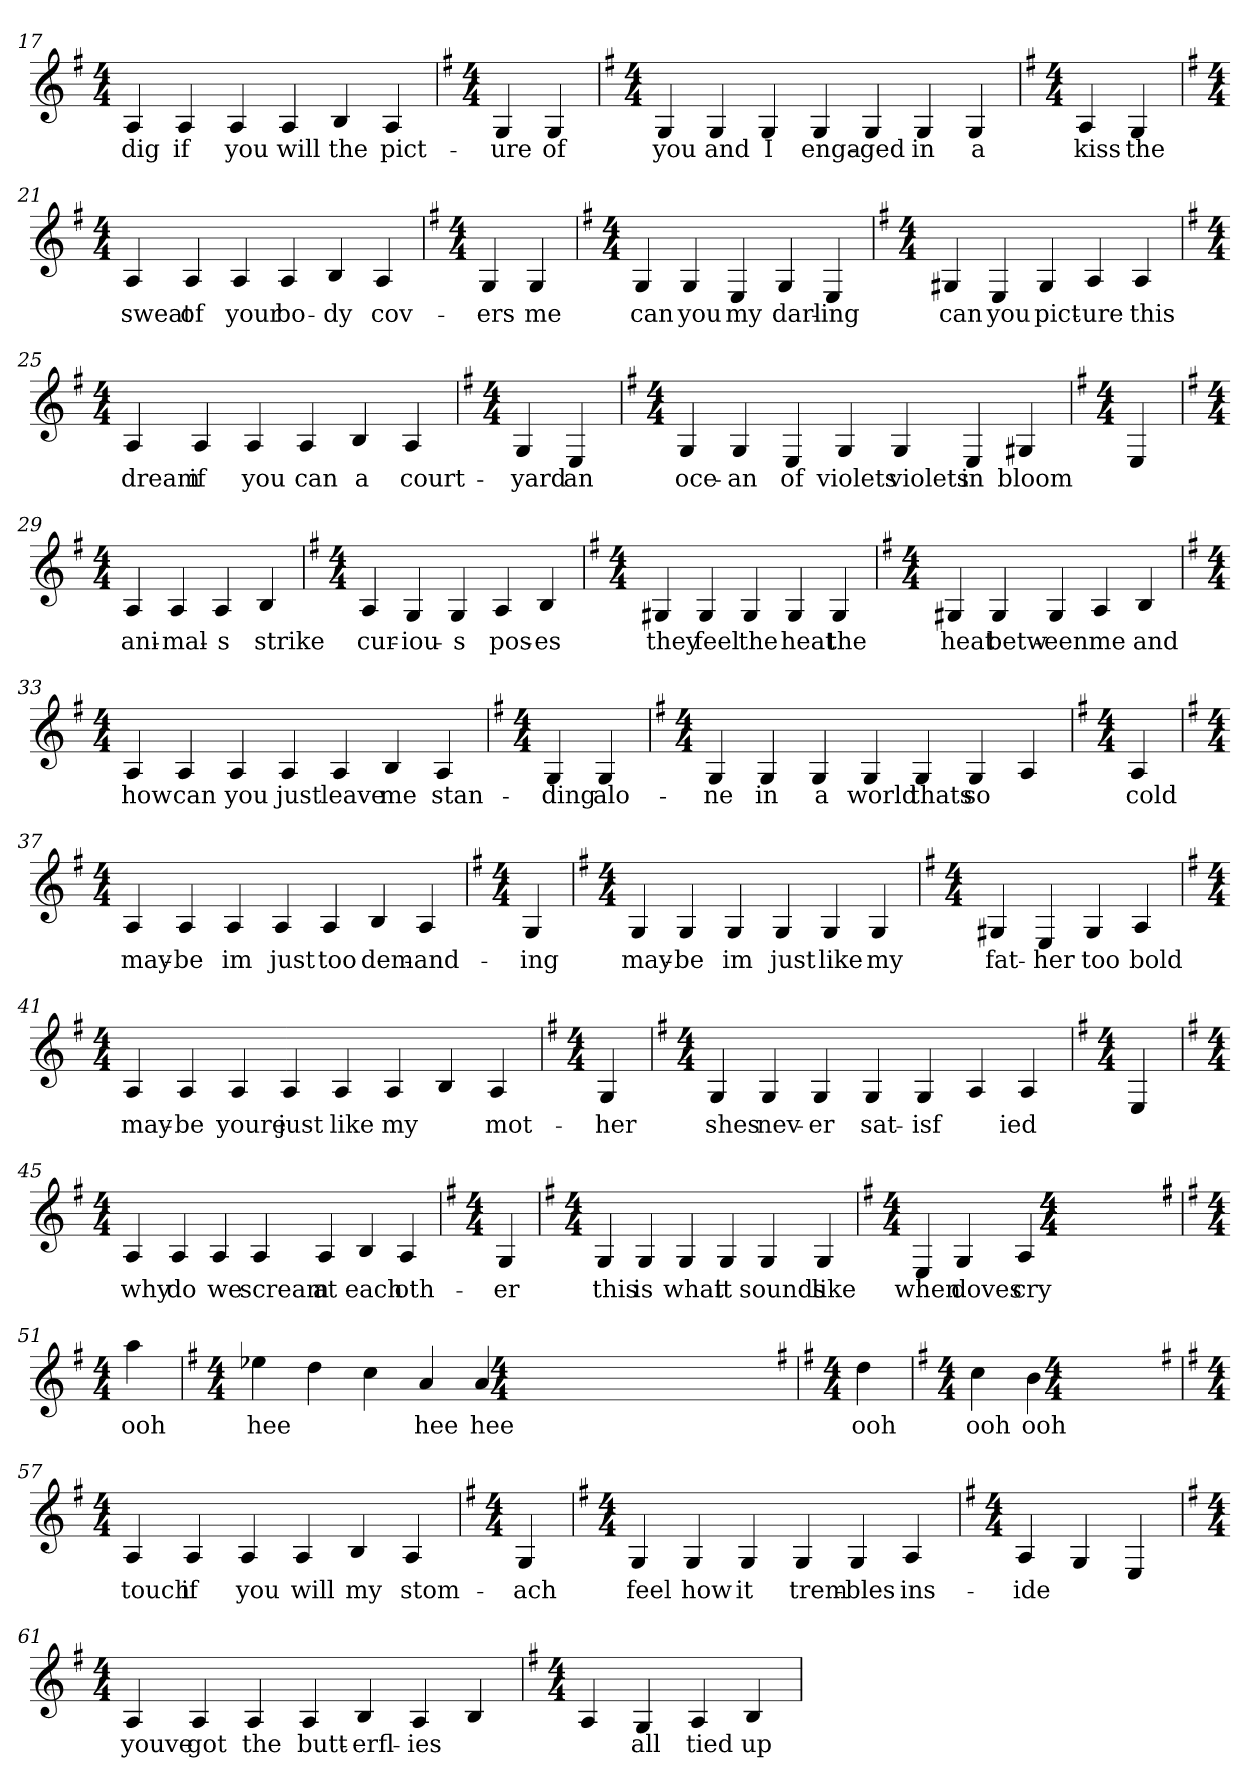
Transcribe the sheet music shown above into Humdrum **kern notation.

**kern	**text
*part1	*part1
*staff1	*staff1
*k[f#]	*
*A:dor	*
*M4/4	*
*k[f#]	*
*A:dor	*
*M4/4	*
*k[f#]	*
*A:dor	*
*M4/4	*
*k[f#]	*
*A:dor	*
*M4/4	*
*k[f#]	*
*A:dor	*
*M4/4	*
*k[f#]	*
*A:dor	*
*M4/4	*
*k[f#]	*
*A:dor	*
*M4/4	*
*k[f#]	*
*A:dor	*
*M4/4	*
*k[f#]	*
*A:dor	*
*M4/4	*
*k[f#]	*
*A:dor	*
*M4/4	*
*k[f#]	*
*A:dor	*
*M4/4	*
*k[f#]	*
*A:dor	*
*M4/4	*
*k[f#]	*
*A:dor	*
*M4/4	*
*k[f#]	*
*A:dor	*
*M4/4	*
*k[f#]	*
*A:dor	*
*M4/4	*
*k[f#]	*
*A:dor	*
*M4/4	*
=17	=17
*k[f#]	*
*A:dor	*
*M4/4	*
4A	dig
4A	if
4A	you
4A	will
4B	the
4A	pict-
=18	=18
*k[f#]	*
*A:dor	*
*M4/4	*
4G	-ure
4G	of
=19	=19
*k[f#]	*
*A:dor	*
*M4/4	*
4G	you
4G	and
4G	I
4G	enga-
4G	-ged
4G	in
4G	a
=20	=20
*k[f#]	*
*A:dor	*
*M4/4	*
4A	kiss
4G	the
=21	=21
*k[f#]	*
*A:dor	*
*M4/4	*
4A	sweat
4A	of
4A	your
4A	bo-
4B	-dy
4A	cov-
=22	=22
*k[f#]	*
*A:dor	*
*M4/4	*
4G	-ers
4G	me
=23	=23
*k[f#]	*
*A:dor	*
*M4/4	*
4G	can
4G	you
4E	my
4G	darl-
4E	-ing
=24	=24
*k[f#]	*
*A:dor	*
*M4/4	*
4G#X	can
4E	you
4G#	pict-
4A	-ure
4A	this
=25	=25
*k[f#]	*
*A:dor	*
*M4/4	*
4A	dream
4A	if
4A	you
4A	can
4B	a
4A	court-
=26	=26
*k[f#]	*
*A:dor	*
*M4/4	*
4G	-yard
4E	an
=27	=27
*k[f#]	*
*A:dor	*
*M4/4	*
4G	oce-
4G	-an
4E	of
4G	violets
4G	violets
4E	in
4G#X	bloom
=28	=28
*k[f#]	*
*A:dor	*
*M4/4	*
4E	_
=29	=29
*k[f#]	*
*A:dor	*
*M4/4	*
4A	ani-
4A	-mal-
4A	-s
4B	strike
=30	=30
*k[f#]	*
*A:dor	*
*M4/4	*
4A	cur-
4G	-iou-
4G	-s
4A	pos-
4B	-es
=31	=31
*k[f#]	*
*A:dor	*
*M4/4	*
4G#X	they
4G#	feel
4G#	the
4G#	heat
4G#	the
=32	=32
*k[f#]	*
*A:dor	*
*M4/4	*
4G#X	heat
4G#	betw-
4G#	-een
4A	me
4B	and
=33	=33
*k[f#]	*
*A:dor	*
*M4/4	*
4A	how
4A	can
4A	you
4A	just
4A	leave
4B	me
4A	stan-
=34	=34
*k[f#]	*
*A:dor	*
*M4/4	*
4G	-ding
4G	alo-
=35	=35
*k[f#]	*
*A:dor	*
*M4/4	*
4G	-ne
4G	in
4G	a
4G	world
4G	thats
4G	so
4A	_
=36	=36
*k[f#]	*
*A:dor	*
*M4/4	*
4A	cold
=37	=37
*k[f#]	*
*A:dor	*
*M4/4	*
4A	may-
4A	-be
4A	im
4A	just
4A	too
4B	dem-
4A	-and-
=38	=38
*k[f#]	*
*A:dor	*
*M4/4	*
4G	-ing
=39	=39
*k[f#]	*
*A:dor	*
*M4/4	*
4G	may-
4G	-be
4G	im
4G	just
4G	like
4G	my
=40	=40
*k[f#]	*
*A:dor	*
*M4/4	*
4G#X	fat-
4E	-her
4G#	too
4A	bold
=41	=41
*k[f#]	*
*A:dor	*
*M4/4	*
4A	may-
4A	-be
4A	youre
4A	just
4A	like
4A	my
4B	_
4A	mot-
=42	=42
*k[f#]	*
*A:dor	*
*M4/4	*
4G	-her
=43	=43
*k[f#]	*
*A:dor	*
*M4/4	*
4G	shes
4G	nev-
4G	-er
4G	sat-
4G	-isf-
4A	_
4A	-ied
=44	=44
*k[f#]	*
*A:dor	*
*M4/4	*
4E	_
=45	=45
*k[f#]	*
*A:dor	*
*M4/4	*
4A	why
4A	do
4A	we
4A	scream
4A	at
4B	each
4A	oth-
=46	=46
*k[f#]	*
*A:dor	*
*M4/4	*
4G	-er
=47	=47
*k[f#]	*
*A:dor	*
*M4/4	*
4G	this
4G	is
4G	what
4G	it
4G	sounds
4G	like
=48	=48
*k[f#]	*
*A:dor	*
*M4/4	*
4E	when
4G	doves
4A	cry
*k[f#]	*
*A:dor	*
*M4/4	*
*k[f#]	*
*A:dor	*
*M4/4	*
=51	=51
*k[f#]	*
*A:dor	*
*M4/4	*
4aa	ooh
=52	=52
*k[f#]	*
*A:dor	*
*M4/4	*
4ee-X	hee
4dd	_
4cc	_
4a	hee
4a	hee
*k[f#]	*
*A:dor	*
*M4/4	*
=54	=54
*k[f#]	*
*A:dor	*
*M4/4	*
4dd	ooh
=55	=55
*k[f#]	*
*A:dor	*
*M4/4	*
4cc	ooh
4b	ooh
*k[f#]	*
*A:dor	*
*M4/4	*
=57	=57
*k[f#]	*
*A:dor	*
*M4/4	*
4A	touch
4A	if
4A	you
4A	will
4B	my
4A	stom-
=58	=58
*k[f#]	*
*A:dor	*
*M4/4	*
4G	-ach
=59	=59
*k[f#]	*
*A:dor	*
*M4/4	*
4G	feel
4G	how
4G	it
4G	trem-
4G	-bles
4A	ins-
=60	=60
*k[f#]	*
*A:dor	*
*M4/4	*
4A	-ide
4G	_
4E	_
=61	=61
*k[f#]	*
*A:dor	*
*M4/4	*
4A	youve
4A	got
4A	the
4A	butt-
4B	-erfl-
4A	-ies
4B	_
=62	=62
*k[f#]	*
*A:dor	*
*M4/4	*
4A	_
4G	all
4A	tied
4B	up
=	=
*-	*-
